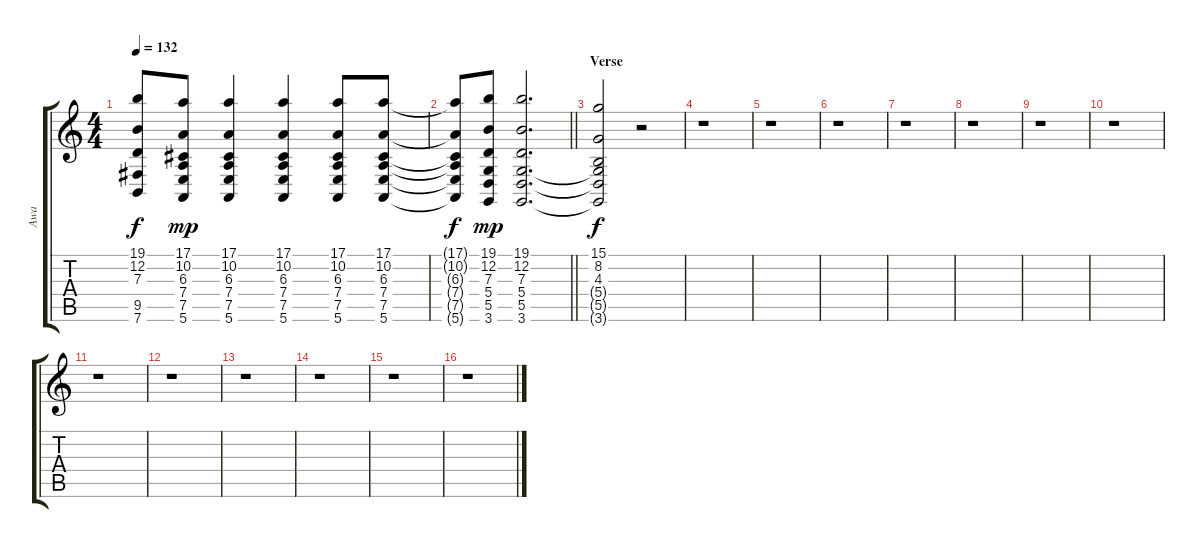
\track ("Awa" "Awa") {instrument stringensemble1}
\staff {score tabs}
\tuning (E4 B3 G3 D3 A2 E2) {hide}
\ts (4 4)
\tempo 132
\clef g2
\ks c
(19.1{t} 12.2{t} 7.3{t} 9.5{t} 7.6{t}).8{dy f} (17.1 10.2 6.3 7.4 7.5 5.6).8{dy mp} (17.1 10.2 6.3 7.4 7.5 5.6).4 (17.1 10.2 6.3 7.4 7.5 5.6).4 (17.1 10.2 6.3 7.4 7.5 5.6).8 (17.1 10.2 6.3 7.4 7.5 5.6).8 |
\barLineRight lightlight
(17.1{t} 10.2{t} 6.3{t} 7.4{t} 7.5{t} 5.6{t}).8{dy f} (19.1 12.2 7.3 5.4 5.5 3.6).8{dy mp} (19.1 12.2 7.3 5.4 5.5 3.6).2{d} |
\section ("" "Verse")
(15.1 8.2 4.3 5.4{t} 5.5{t} 3.6{t}).2{dy f} r.2 |
r.1 |
r.1 |
r.1 |
r.1 |
r.1 |
r.1 |
r.1 |
r.1 |
r.1 |
r.1 |
r.1 |
r.1 |
r.1
